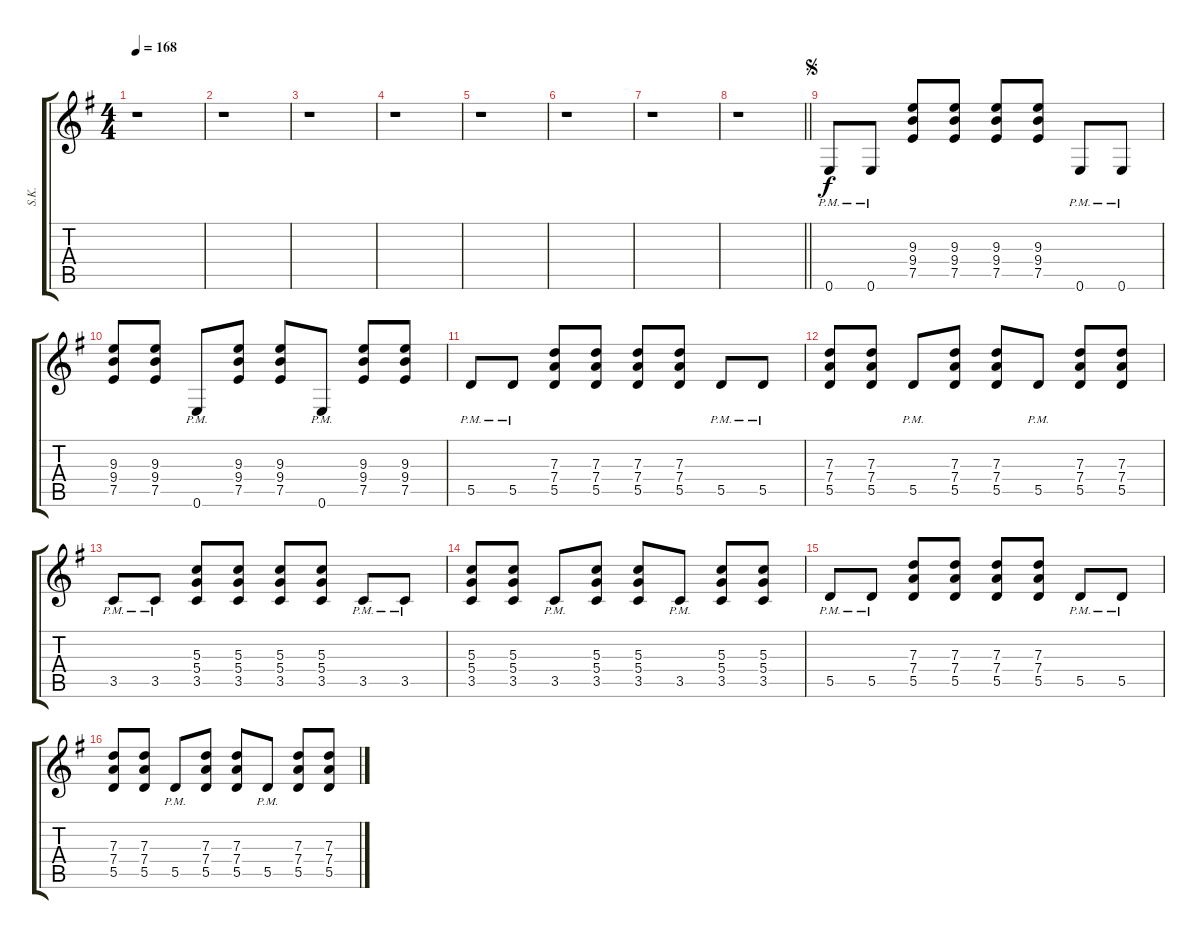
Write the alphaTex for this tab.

\track ("S.K." "S.K.") {instrument distortionguitar}
\staff {score tabs}
\tuning (E4 B3 G3 D3 A2 E2) {hide}
\ts (4 4)
\tempo 168
\clef g2
\ks g
r.1{dy f instrument distortionguitar} |
r.1 |
r.1 |
r.1 |
r.1 |
r.1 |
r.1 |
\barLineRight lightlight
r.1 |
\jump segno
0.6{pm}.8 0.6{pm}.8 (9.3 9.4 7.5).8 (9.3 9.4 7.5).8 (9.3 9.4 7.5).8 (9.3 9.4 7.5).8 0.6{pm}.8 0.6{pm}.8 |
(9.3 9.4 7.5).8 (9.3 9.4 7.5).8 0.6{pm}.8 (9.3 9.4 7.5).8 (9.3 9.4 7.5).8 0.6{pm}.8 (9.3 9.4 7.5).8 (9.3 9.4 7.5).8 |
5.5{pm}.8 5.5{pm}.8 (7.3 7.4 5.5).8 (7.3 7.4 5.5).8 (7.3 7.4 5.5).8 (7.3 7.4 5.5).8 5.5{pm}.8 5.5{pm}.8 |
(7.3 7.4 5.5).8 (7.3 7.4 5.5).8 5.5{pm}.8 (7.3 7.4 5.5).8 (7.3 7.4 5.5).8 5.5{pm}.8 (7.3 7.4 5.5).8 (7.3 7.4 5.5).8 |
3.5{pm}.8 3.5{pm}.8 (5.3 5.4 3.5).8 (5.3 5.4 3.5).8 (5.3 5.4 3.5).8 (5.3 5.4 3.5).8 3.5{pm}.8 3.5{pm}.8 |
(5.3 5.4 3.5).8 (5.3 5.4 3.5).8 3.5{pm}.8 (5.3 5.4 3.5).8 (5.3 5.4 3.5).8 3.5{pm}.8 (5.3 5.4 3.5).8 (5.3 5.4 3.5).8 |
5.5{pm}.8 5.5{pm}.8 (7.3 7.4 5.5).8 (7.3 7.4 5.5).8 (7.3 7.4 5.5).8 (7.3 7.4 5.5).8 5.5{pm}.8 5.5{pm}.8 |
(7.3 7.4 5.5).8 (7.3 7.4 5.5).8 5.5{pm}.8 (7.3 7.4 5.5).8 (7.3 7.4 5.5).8 5.5{pm}.8 (7.3 7.4 5.5).8 (7.3 7.4 5.5).8
